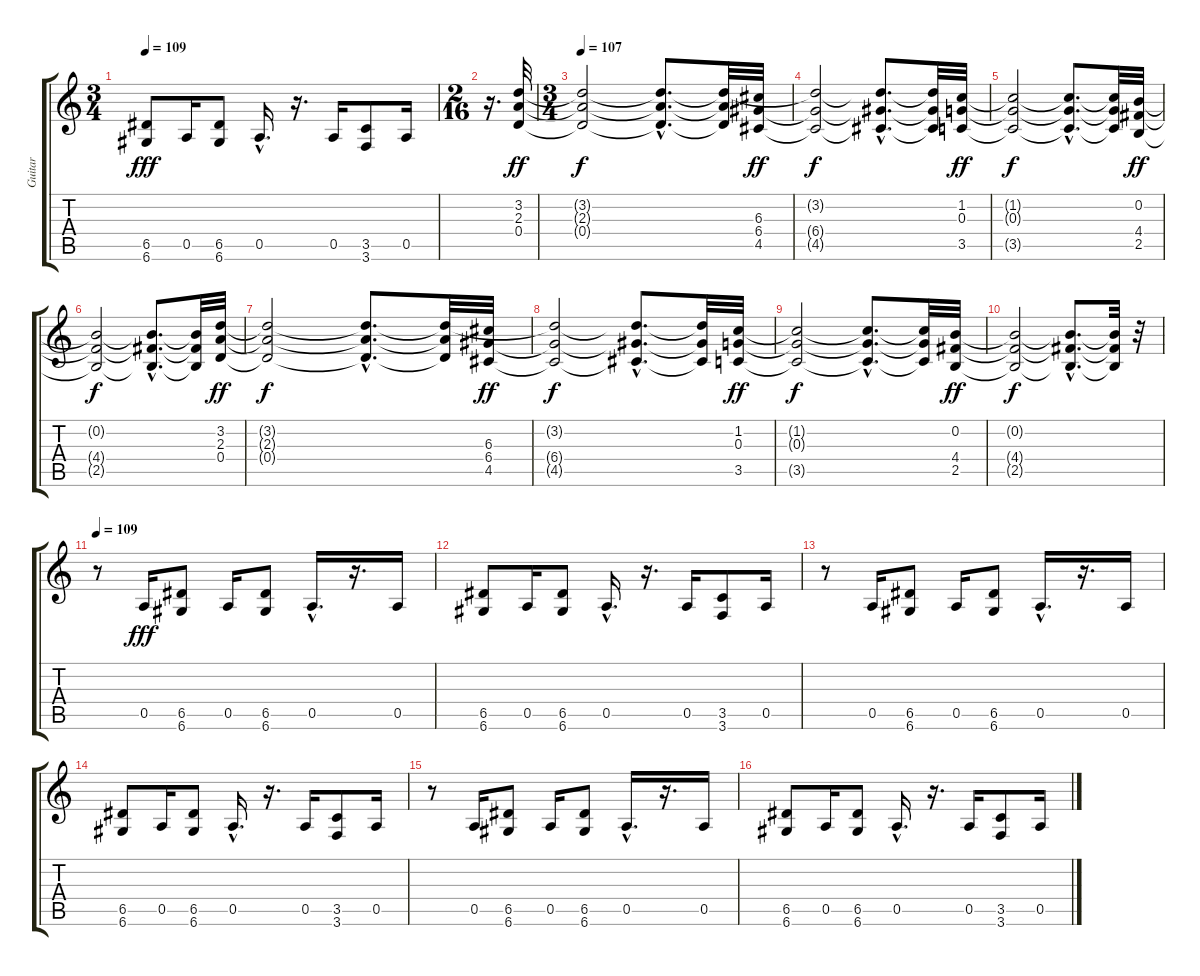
\track ("Guitar" "Guitar") {instrument distortionguitar}
\staff {score tabs}
\tuning (E4 B3 G3 D3 A2 D2) {hide}
\ts (3 4)
\tempo 109
\clef g2
\ks c
(6.5 6.6).8{dy fff} 0.5.16 (6.5 6.6).8 0.5{hac}.16{d} r.16{d} 0.5.16 (3.5 3.6).8 0.5.16 |
\ts (2 16)
r.16{d} (3.2 2.3 0.4).32{dy ff balance 8} |
\ts (3 4)
\tempo 107
(3.2{t} 2.3{t} 0.4{t}).2{dy f} (3.2{hac t} 2.3{hac t} 0.4{hac t}).8{d} (3.2{t} 2.3{t} 0.4{t}).32 (6.3 6.4 4.5).32{dy ff} |
(3.2{t} 6.4{t} 4.5{t}).2{dy f} (3.2{hac t} 6.4{hac t} 4.5{hac t}).8{d} (3.2{t} 6.4{t} 4.5{t}).32 (1.2 0.3 3.5).32{dy ff} |
(1.2{t} 0.3{t} 3.5{t}).2{dy f} (1.2{hac t} 0.3{hac t} 3.5{hac t}).8{d} (1.2{t} 0.3{t} 3.5{t}).32 (0.2 4.4 2.5).32{dy ff} |
(0.2{t} 4.4{t} 2.5{t}).2{dy f} (0.2{hac t} 4.4{hac t} 2.5{hac t}).8{d} (0.2{t} 4.4{t} 2.5{t}).32 (3.2 2.3 0.4).32{dy ff balance 8} |
(3.2{t} 2.3{t} 0.4{t}).2{dy f} (3.2{hac t} 2.3{hac t} 0.4{hac t}).8{d} (3.2{t} 2.3{t} 0.4{t}).32 (6.3 6.4 4.5).32{dy ff} |
(3.2{t} 6.4{t} 4.5{t}).2{dy f} (3.2{hac t} 6.4{hac t} 4.5{hac t}).8{d} (3.2{t} 6.4{t} 4.5{t}).32 (1.2 0.3 3.5).32{dy ff} |
(1.2{t} 0.3{t} 3.5{t}).2{dy f} (1.2{hac t} 0.3{hac t} 3.5{hac t}).8{d} (1.2{t} 0.3{t} 3.5{t}).32 (0.2 4.4 2.5).32{dy ff} |
(0.2{t} 4.4{t} 2.5{t}).2{dy f} (0.2{hac t} 4.4{hac t} 2.5{hac t}).8{d} (0.2{t} 4.4{t} 2.5{t}).32 r.32 |
\tempo 109
r.8 0.5.16{dy fff balance 0} (6.5 6.6).8 0.5.16 (6.5 6.6).8 0.5{hac}.16{d} r.16{d} 0.5.16 |
(6.5 6.6).8 0.5.16 (6.5 6.6).8 0.5{hac}.16{d} r.16{d} 0.5.16 (3.5 3.6).8 0.5.16 |
r.8 0.5.16 (6.5 6.6).8 0.5.16 (6.5 6.6).8 0.5{hac}.16{d} r.16{d} 0.5.16 |
(6.5 6.6).8 0.5.16 (6.5 6.6).8 0.5{hac}.16{d} r.16{d} 0.5.16 (3.5 3.6).8 0.5.16 |
r.8 0.5.16 (6.5 6.6).8 0.5.16 (6.5 6.6).8 0.5{hac}.16{d} r.16{d} 0.5.16 |
(6.5 6.6).8 0.5.16 (6.5 6.6).8 0.5{hac}.16{d} r.16{d} 0.5.16 (3.5 3.6).8 0.5.16
